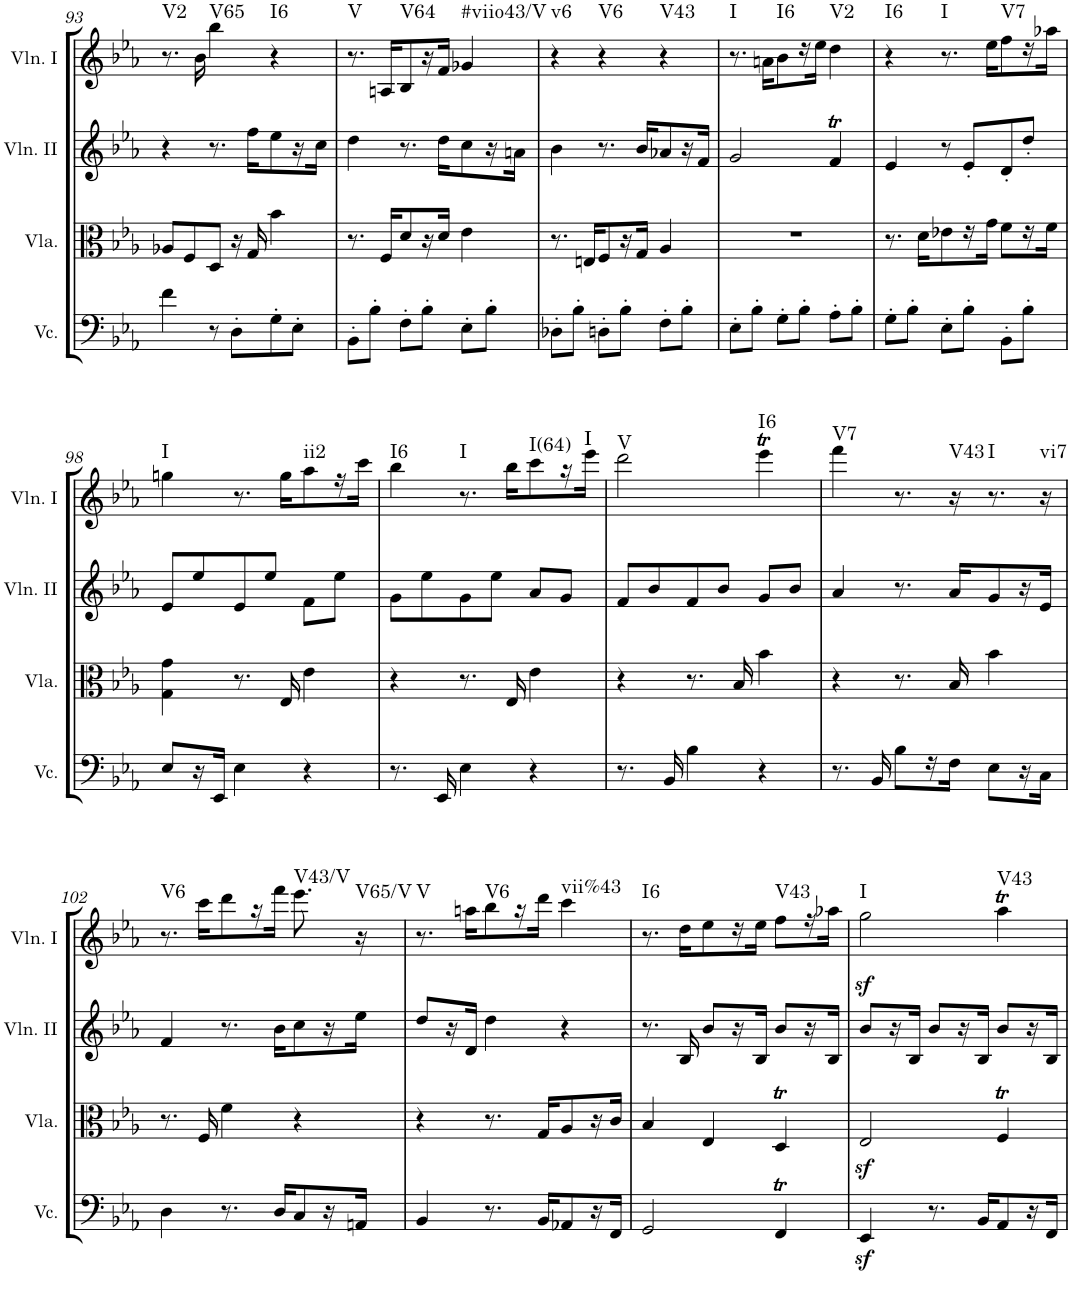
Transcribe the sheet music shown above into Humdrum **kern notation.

**kern	**kern	**kern	**kern	**dynam	**harte
*part4	*part3	*part2	*part1	*part1	*part1
*staff4	*staff3	*staff2	*staff1	*staff1	*
*I"Violoncello	*I"Viola	*I"Violin II	*I"Violin I	*	*
*I'Vc.	*I'Vla.	*I'Vln. II	*I'Vln. I	*	*
!!LO:PB:g=z
*clefF4	*clefC3	*clefG2	*clefG2	*	*
*k[b-e-a-]	*k[b-e-a-]	*k[b-e-a-]	*k[b-e-a-]	*	*
*E-:	*E-:	*E-:	*E-:	*	*
*M3/4	*M3/4	*M3/4	*M3/4	*	*
=93	=93	=93	=93	=93	=93
!	!	!	!	!	!LO:H:kt=V2
4f\	8A-X/L	4r	8.r	.	N
.	8F/	.	.	.	.
.	.	.	16b-\	.	.
!	!	!	!	!	!LO:H:kt=V65
8r	8D/J	8.r	4bb-\	.	N
8D'\L	16r	.	.	.	.
.	16G/	16ff\KL	.	.	.
!	!	!	!	!	!LO:H:kt=I6
8G'\	4b-\	8ee-\	4r	.	N
8E-'\J	.	16r	.	.	.
.	.	16cc\JJ	.	.	.
=94	=94	=94	=94	=94	=94
!	!	!	!	!	!LO:H:kt=V
8BB-'\L	8.r	4dd\	8.r	.	N
8B-'\J	.	.	.	.	.
.	16F/KL	.	16An/KL	.	.
!	!	!	!	!	!LO:H:kt=V64
8F'\L	8d/	8.r	8B-/	.	N
8B-'\J	16r	.	16r	.	.
.	16d/JJ	16dd\KL	16f/JJ	.	.
!	!	!	!	!	!LO:H:kt=#viio43/V
8E-'\L	4e-\	8cc\	4g-X/	.	N
8B-'\J	.	16r	.	.	.
.	.	16an\JJ	.	.	.
=95	=95	=95	=95	=95	=95
!	!	!	!	!	!LO:H:kt=v6
8D-X'\L	8.r	4b-\	4r	.	N
8B-'\J	.	.	.	.	.
.	16En/KL	.	.	.	.
!	!	!	!	!	!LO:H:kt=V6
8Dn'\L	8F/	8.r	4r	.	N
8B-'\J	16r	.	.	.	.
.	16G/JJ	16b-/KL	.	.	.
!	!	!	!	!	!LO:H:kt=V43
8F'\L	4A-/	8a-X/	4r	.	N
8B-'\J	.	16r	.	.	.
.	.	16f/JJ	.	.	.
=96	=96	=96	=96	=96	=96
!	!	!	!	!	!LO:H:kt=I
8E-'\L	2.r	2g/	8.r	.	N
8B-'\J	.	.	.	.	.
.	.	.	16an\KL	.	.
!	!	!	!	!	!LO:H:kt=I6
8G'\L	.	.	8b-\	.	N
8B-'\J	.	.	16r	.	.
.	.	.	16ee-\JJ	.	.
!	!	!	!	!	!LO:H:kt=V2
8A-'\L	.	4fT/	4dd\	.	N
8B-'\J	.	.	.	.	.
=97	=97	=97	=97	=97	=97
!	!	!	!	!	!LO:H:kt=I6
8G'\L	8.r	4e-/	4r	.	N
8B-'\J	.	.	.	.	.
.	16d\KL	.	.	.	.
!	!	!	!	!	!LO:H:kt=I
8E-'\L	8e-X\	8r	8.r	.	N
8B-'\J	16r	8e-'/L	.	.	.
.	16g\JJ	.	16ee-\KL	.	.
!	!	!	!	!	!LO:H:kt=V7
8BB-'\L	8f\L	8d'/	8ff\	.	N
8B-'\J	16r	8dd'/J	16r	.	.
.	16f\JJ	.	16aa-X\JJ	.	.
!!LO:LB:g=z
=98	=98	=98	=98	=98	=98
!	!	!	!	!	!LO:H:kt=I
8E-/L	4G\ 4g\	8e-/L	4ggn\	.	N
16r	.	8ee-/	.	.	.
16EE-/JJ	.	.	.	.	.
4E-\	8.r	8e-/	8.r	.	.
.	.	8ee-/J	.	.	.
.	16E-/	.	16gg\KL	.	.
!	!	!	!	!	!LO:H:kt=ii2
4r	4e-\	8f\L	8aa-\	.	N
.	.	8ee-\J	16r	.	.
.	.	.	16ccc\JJ	.	.
=99	=99	=99	=99	=99	=99
!	!	!	!	!	!LO:H:kt=I6
8.r	4r	8g\L	4bb-\	.	N
.	.	8ee-\	.	.	.
16EE-/	.	.	.	.	.
!	!	!	!	!	!LO:H:kt=I
4E-\	8.r	8g\	8.r	.	N
.	.	8ee-\J	.	.	.
.	16E-/	.	16bb-\KL	.	.
!	!	!	!	!	!LO:H:kt=I(64)
4r	4e-\	8a-/L	8ccc\	.	N
.	.	8g/J	16r	.	.
!	!	!	!	!	!LO:H:kt=I
.	.	.	16eee-\JJ	.	N
=100	=100	=100	=100	=100	=100
!	!	!	!	!	!LO:H:kt=V
8.r	4r	8f/L	2ddd\	.	N
.	.	8b-/	.	.	.
16BB-/	.	.	.	.	.
4B-\	8.r	8f/	.	.	.
.	.	8b-/J	.	.	.
.	16B-/	.	.	.	.
!	!	!	!	!	!LO:H:kt=I6
4r	4b-\	8g/L	4eee-T\	.	N
.	.	8b-/J	.	.	.
=101	=101	=101	=101	=101	=101
!	!	!	!	!	!LO:H:kt=V7
8.r	4r	4a-/	4fff\	.	N
16BB-/	.	.	.	.	.
8B-\L	8.r	8.r	8.r	.	.
16r	.	.	.	.	.
!	!	!	!	!	!LO:H:kt=V43
16F\JJ	16B-/	16a-/KL	16r	.	N
!	!	!	!	!	!LO:H:kt=I
8E-\L	4b-\	8g/	8.r	.	N
16r	.	16r	.	.	.
!	!	!	!	!	!LO:H:kt=vi7
16C\JJ	.	16e-/JJ	16r	.	N
!!LO:LB:g=z
=102	=102	=102	=102	=102	=102
!	!	!	!	!	!LO:H:kt=V6
4D\	8.r	4f/	8.r	.	N
.	16F/	.	16ccc\KL	.	.
8.r	4f\	8.r	8ddd\	.	.
.	.	.	16r	.	.
16D/KL	.	16b-\KL	16fff\JJ	.	.
!	!	!	!	!	!LO:H:kt=V43/V
8C/	4r	8cc\	8.eee-\	.	N
16r	.	16r	.	.	.
!	!	!	!	!	!LO:H:kt=V65/V
16AAn/JJ	.	16ee-\JJ	16r	.	N
=103	=103	=103	=103	=103	=103
!	!	!	!	!	!LO:H:kt=V
4BB-/	4r	8dd/L	8.r	.	N
.	.	16r	.	.	.
.	.	16d/JJ	16aan\KL	.	.
!	!	!	!	!	!LO:H:kt=V6
8.r	8.r	4dd\	8bb-\	.	N
.	.	.	16r	.	.
16BB-/KL	16G/KL	.	16ddd\JJ	.	.
!	!	!	!	!	!LO:H:kt=vii%43
8AA-X/	8A-/	4r	4ccc\	.	N
16r	16r	.	.	.	.
16FF/JJ	16c/JJ	.	.	.	.
=104	=104	=104	=104	=104	=104
!	!	!	!	!	!LO:H:kt=I6
2GG/	4B-/	8.r	8.r	.	N
.	.	16B-/	16dd\KL	.	.
.	4E-/	8b-/L	8ee-\	.	.
.	.	16r	16r	.	.
.	.	16B-/JJ	16ee-\JJ	.	.
!	!	!	!	!	!LO:H:kt=V43
4FFT/	4Dt/	8b-/L	8ff\L	.	N
.	.	16r	16r	.	.
.	.	16B-/JJ	16aa-X\JJ	.	.
=105	=105	=105	=105	=105	=105
!	!	!	!	!LO:DY:b	!LO:H:kt=I
4EE-z</	2E-z</	8b-/L	2gg\	sf	N
.	.	16r	.	.	.
.	.	16B-/JJ	.	.	.
8.r	.	8b-/L	.	.	.
.	.	16r	.	.	.
16BB-/KL	.	16B-/JJ	.	.	.
!	!	!	!	!	!LO:H:kt=V43
8AA-/	4FT/	8b-/L	4aa-T\	.	N
16r	.	16r	.	.	.
16FF/JJ	.	16B-/JJ	.	.	.
=	=	=	=	=	=
*-	*-	*-	*-	*-	*-
